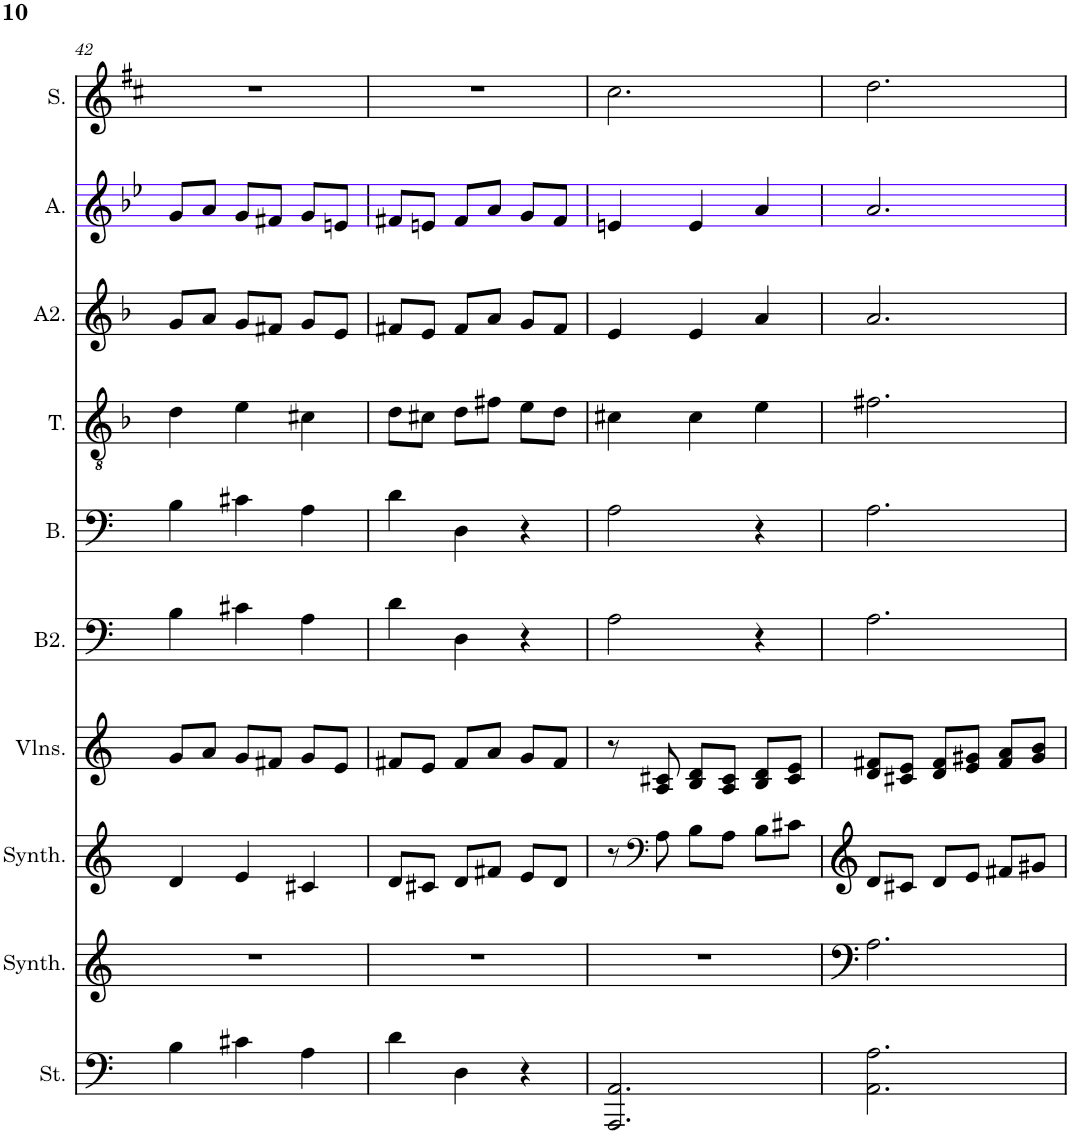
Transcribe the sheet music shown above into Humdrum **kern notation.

**kern	**kern	**kern	**kern	**kern	**kern	**kern	**kern	**kern	**kern
*part10	*part9	*part8	*part7	*part6	*part5	*part4	*part3	*part2	*part1
*staff10	*staff9	*staff8	*staff7	*staff6	*staff5	*staff4	*staff3	*staff2	*staff1
*I"Cordes, D'Bass/Strings, etc	*I"Synthétiseur d'instruments à cordes, Synth strings, etc	*I"Synthétiseur d'instruments à cordes, Synth strings 2	*I"Violons, 1st violins	*I"Basse 2	*I"Basse	*I"Ténor	*I"Alto 2	*I"Alto	*I"Soprano
*I'St.	*I'Synth.	*I'Synth.	*I'Vlns.	*I'B2.	*I'B.	*I'T.	*I'A2.	*I'A.	*I'S.
!!LO:PB:g=z
*clefF4	*clefG2	*clefG2	*clefG2	*clefF4	*clefF4	*clefGv2	*clefG2	*clefG2	*clefG2
*k[]	*k[]	*k[]	*k[]	*k[]	*k[]	*k[b-]	*k[b-]	*k[b-e-]	*k[f#c#]
*M3/4	*M3/4	*M3/4	*M3/4	*M3/4	*M3/4	*M3/4	*M3/4	*M3/4	*M3/4
=42	=42	=42	=42	=42	=42	=42	=42	=42	=42
4B\	2.r	4d/	8g/L	4B\	4B\	4d\	8g/L	8g/L	2.r
.	.	.	8a/J	.	.	.	8a/J	8a/J	.
4c#X\	.	4e/	8g/L	4c#X\	4c#X\	4e\	8g/L	8g/L	.
.	.	.	8f#X/J	.	.	.	8f#X/J	8f#X/J	.
4A\	.	4c#X/	8g/L	4A\	4A\	4c#X\	8g/L	8g/L	.
.	.	.	8e/J	.	.	.	8e/J	8en/J	.
=43	=43	=43	=43	=43	=43	=43	=43	=43	=43
4d\	2.r	8d/L	8f#X/L	4d\	4d\	8d\L	8f#X/L	8f#X/L	2.r
.	.	8c#X/J	8e/J	.	.	8c#X\J	8e/J	8en/J	.
4D\	.	8d/L	8f#/L	4D\	4D\	8d\L	8f#/L	8f#/L	.
.	.	8f#X/J	8a/J	.	.	8f#X\J	8a/J	8a/J	.
4r	.	8e/L	8g/L	4r	4r	8e\L	8g/L	8g/L	.
.	.	8d/J	8f#/J	.	.	8d\J	8f#/J	8f#/J	.
=44	=44	=44	=44	=44	=44	=44	=44	=44	=44
2.AAA/ 2.AA/	2.r	8r	8r	2A\	2A\	4c#X\	4e/	4en/	2.cc#\
*	*	*clefF4	*	*	*	*	*	*	*
.	.	8A\	8A/ 8c#X/	.	.	.	.	.	.
.	.	8B\L	8B/ 8d/L	.	.	4c#\	4e/	4e/	.
.	.	8A\J	8A/ 8c#/J	.	.	.	.	.	.
.	.	8B\L	8B/ 8d/L	4r	4r	4e\	4a/	4a/	.
.	.	8c#X\J	8c#/ 8e/J	.	.	.	.	.	.
=45	=45	=45	=45	=45	=45	=45	=45	=45	=45
2.AA\ 2.A\	2.A\	8d/L	8d/ 8f#X/L	2.A\	2.A\	2.f#X\	2.a/	2.a/	2.dd\
.	.	8c#X/J	8c#X/ 8e/J	.	.	.	.	.	.
.	.	8d/L	8d/ 8f#/L	.	.	.	.	.	.
.	.	8e/J	8e/ 8g#X/J	.	.	.	.	.	.
.	.	8f#X/L	8f#/ 8a/L	.	.	.	.	.	.
.	.	8g#X/J	8g#/ 8b/J	.	.	.	.	.	.
=	=	=	=	=	=	=	=	=	=
*-	*-	*-	*-	*-	*-	*-	*-	*-	*-
